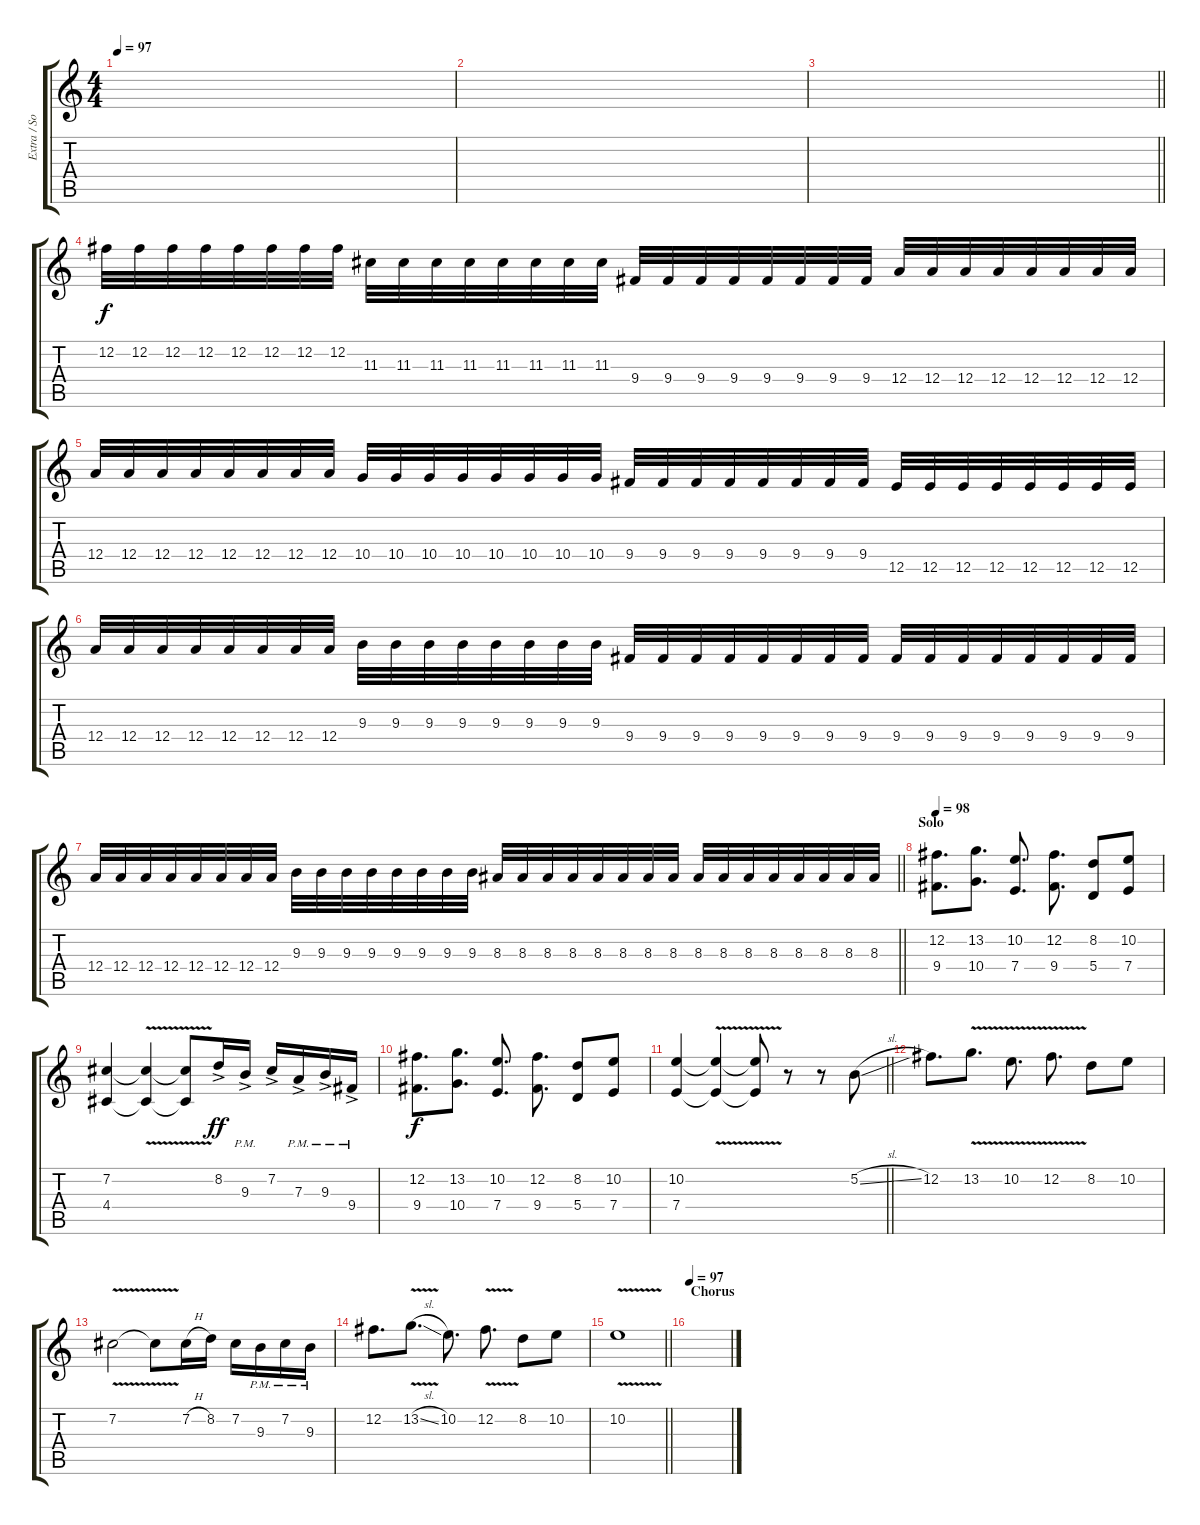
\track ("Extra / Solo Guitar" "Extra / So") {instrument distortionguitar}
\staff {score tabs}
\tuning (B3 Gb3 D3 A2 E2 B1) {hide}
\ts (4 4)
\tempo 97
\clef g2
\ks c
|
|
\barLineRight lightlight
|
\section ("" "")
12.2.32 12.2.32 12.2.32 12.2.32 12.2.32 12.2.32 12.2.32 12.2.32 11.3.32 11.3.32 11.3.32 11.3.32 11.3.32 11.3.32 11.3.32 11.3.32 9.4.32 9.4.32 9.4.32 9.4.32 9.4.32 9.4.32 9.4.32 9.4.32 12.4.32 12.4.32 12.4.32 12.4.32 12.4.32 12.4.32 12.4.32 12.4.32 |
12.4.32 12.4.32 12.4.32 12.4.32 12.4.32 12.4.32 12.4.32 12.4.32 10.4.32 10.4.32 10.4.32 10.4.32 10.4.32 10.4.32 10.4.32 10.4.32 9.4.32 9.4.32 9.4.32 9.4.32 9.4.32 9.4.32 9.4.32 9.4.32 12.5.32 12.5.32 12.5.32 12.5.32 12.5.32 12.5.32 12.5.32 12.5.32 |
12.4.32 12.4.32 12.4.32 12.4.32 12.4.32 12.4.32 12.4.32 12.4.32 9.3.32 9.3.32 9.3.32 9.3.32 9.3.32 9.3.32 9.3.32 9.3.32 9.4.32 9.4.32 9.4.32 9.4.32 9.4.32 9.4.32 9.4.32 9.4.32 9.4.32 9.4.32 9.4.32 9.4.32 9.4.32 9.4.32 9.4.32 9.4.32 |
\barLineRight lightlight
12.4.32 12.4.32 12.4.32 12.4.32 12.4.32 12.4.32 12.4.32 12.4.32 9.3.32 9.3.32 9.3.32 9.3.32 9.3.32 9.3.32 9.3.32 9.3.32 8.3.32 8.3.32 8.3.32 8.3.32 8.3.32 8.3.32 8.3.32 8.3.32 8.3.32 8.3.32 8.3.32 8.3.32 8.3.32 8.3.32 8.3.32 8.3.32 |
\section ("" "Solo")
\tempo 98
(12.2 9.4).8{d} (13.2 10.4).8{d} (10.2 7.4).8{d} (12.2 9.4).8{d} (8.2 5.4).8 (10.2 7.4).8 |
(7.2 4.4).4 (7.2{v t} 4.4{v t}).4 (7.2{t} 4.4{t}).8 8.2{ac}.16{dy ff} 9.3{ac pm}.16 7.2{ac}.16 7.3{ac pm}.16 9.3{ac pm}.16 9.4{ac pm}.16 |
(12.2 9.4).8{d dy f} (13.2 10.4).8{d} (10.2 7.4).8{d} (12.2 9.4).8{d} (8.2 5.4).8 (10.2 7.4).8 |
\barLineRight lightlight
(10.2 7.4).4 (10.2{v t} 7.4{v t}).4 (10.2{t} 7.4{t}).8 r.8 r.8 5.2{sl}.8 |
\section ("" "")
12.2.8{d} 13.2{v}.8{d} 10.2{v}.8{d} 12.2{v}.8{d} 8.2.8 10.2.8 |
7.2{v}.2 7.2{t}.8 7.2{h}.16 8.2.16 7.2.16 9.3{pm}.16 7.2{pm}.16 9.3{pm}.16 |
12.2.8{d} 13.2{v sl}.8{d} 10.2.8{d} 12.2{v}.8{d} 8.2.8 10.2.8 |
\barLineRight lightlight
10.2{v}.1 |
\section ("" "Chorus")
\tempo 97
